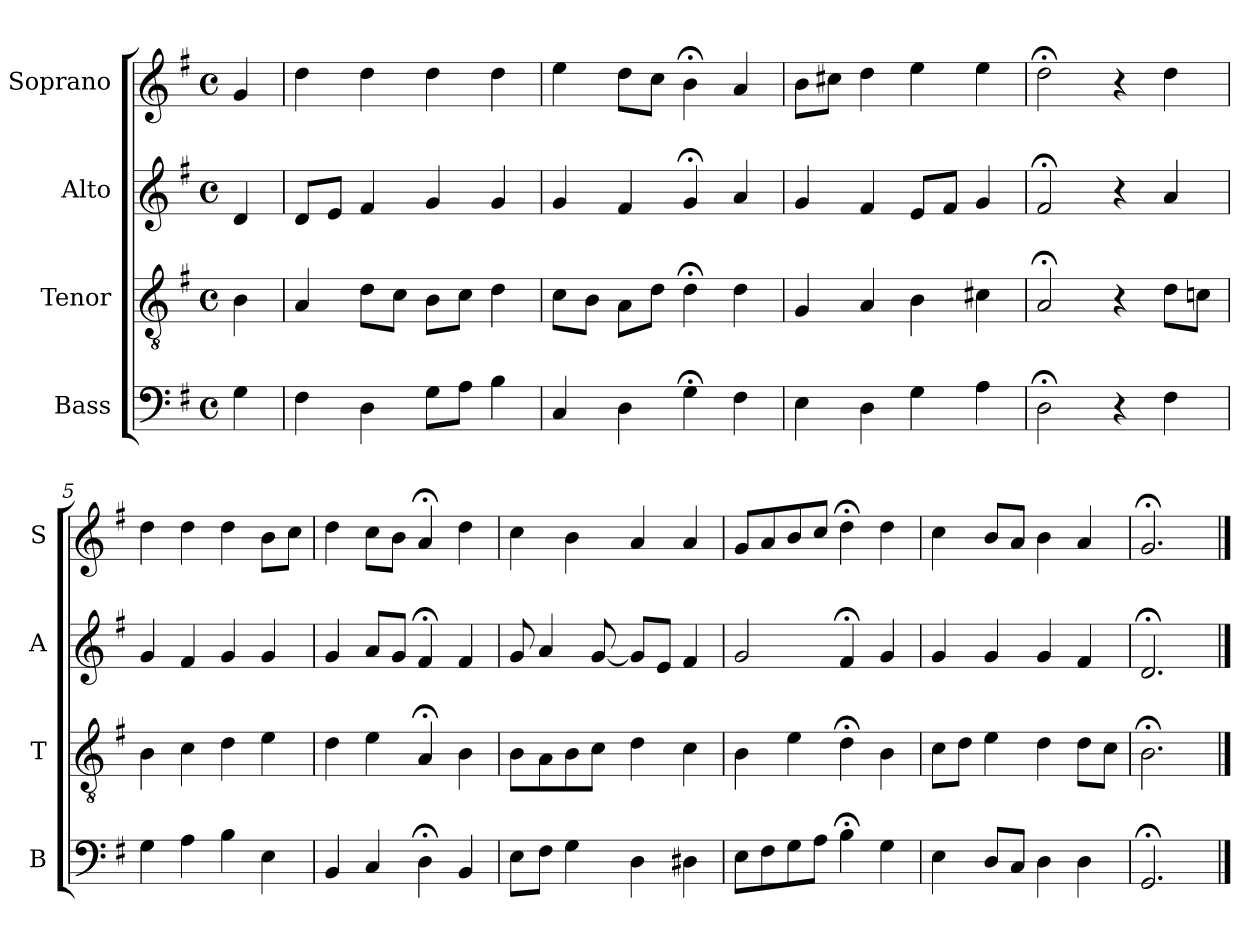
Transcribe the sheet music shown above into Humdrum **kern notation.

**kern	**kern	**kern	**kern
*part4	*part3	*part2	*part1
*staff4	*staff3	*staff2	*staff1
*I"Bass	*I"Tenor	*I"Alto	*I"Soprano
*I'B	*I'T	*I'A	*I'S
*clefF4	*clefGv2	*clefG2	*clefG2
*k[f#]	*k[f#]	*k[f#]	*k[f#]
*G:	*G:	*G:	*G:
*M4/4	*M4/4	*M4/4	*M4/4
*met(c)	*met(c)	*met(c)	*met(c)
*MM100	*MM100	*MM100	*MM100
=	=	=	=
4G	4B	4d	4g
=1	=1	=1	=1
4F#	4A	8dL	4dd
.	.	8eJ	.
4D	8dL	4f#	4dd
.	8cJ	.	.
8GL	8BL	4g	4dd
8AJ	8cJ	.	.
4B	4d	4g	4dd
=2	=2	=2	=2
4C	8cL	4g	4ee
.	8BJ	.	.
4D	8AL	4f#	8ddL
.	8dJ	.	8ccJ
4G;<	4d;<	4g;<	4b;<
4F#	4d	4a	4a
=3	=3	=3	=3
4E	4G	4g	8bL
.	.	.	8cc#XJ
4D	4A	4f#	4dd
4G	4B	8eL	4ee
.	.	8f#J	.
4A	4c#X	4g	4ee
=4	=4	=4	=4
2D;<	2A;<i	2f#;<i	2dd;<
4r	4r	4r	4r
4F#	8diL	4ai	4dd
.	8cnJ	.	.
=5	=5	=5	=5
4G	4B	4g	4dd
4A	4c	4f#	4dd
4B	4d	4g	4dd
4E	4e	4g	8bL
.	.	.	8ccJ
=6	=6	=6	=6
4BB	4d	4g	4dd
4C	4e	8aL	8ccL
.	.	8gJ	8bJ
4D;<	4A;<	4f#;<	4a;<
4BB	4B	4f#	4dd
=7	=7	=7	=7
8EL	8BL	8g	4cc
8F#J	8A	4a	.
4G	8B	.	4b
.	8cJ	[8g	.
4D	4d	8gL]	4a
.	.	8eJ	.
4D#X	4c	4f#	4a
=8	=8	=8	=8
8EL	4B	2g	8gL
8F#	.	.	8a
8G	4e	.	8b
8AJ	.	.	8ccJ
4B;<	4d;<	4f#;<	4dd;<
4G	4B	4g	4dd
=9	=9	=9	=9
4E	8cL	4g	4cc
.	8dJ	.	.
8DL	4e	4g	8bL
8CJ	.	.	8aJ
4D	4d	4g	4b
4D	8dL	4f#	4a
.	8cJ	.	.
=10	=10	=10	=10
2.GG;<	2.B;<	2.d;<	2.g;<
==	==	==	==
*-	*-	*-	*-
